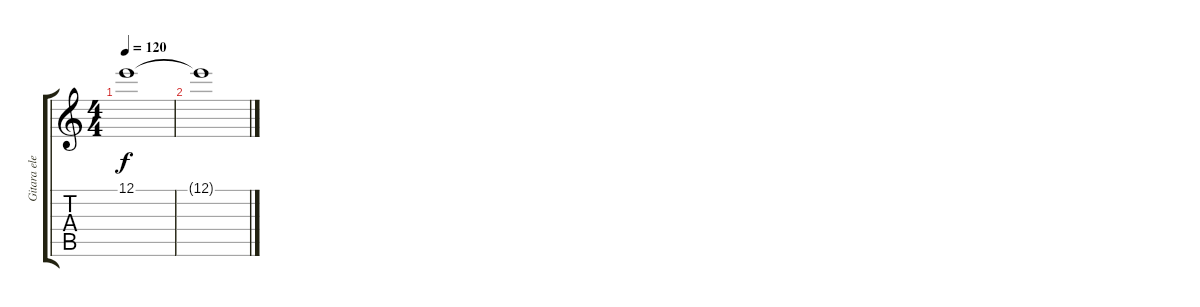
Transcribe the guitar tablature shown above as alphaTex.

\track ("Gitara elektryczna (II)" "Gitara ele") {instrument distortionguitar}
\staff {score tabs}
\tuning (E4 B3 G3 D3 A2 E2) {hide}
\ts (4 4)
\tempo 120
\clef g2
\ks c
12.1{t}.1{dy f} |
12.1{t}.1
